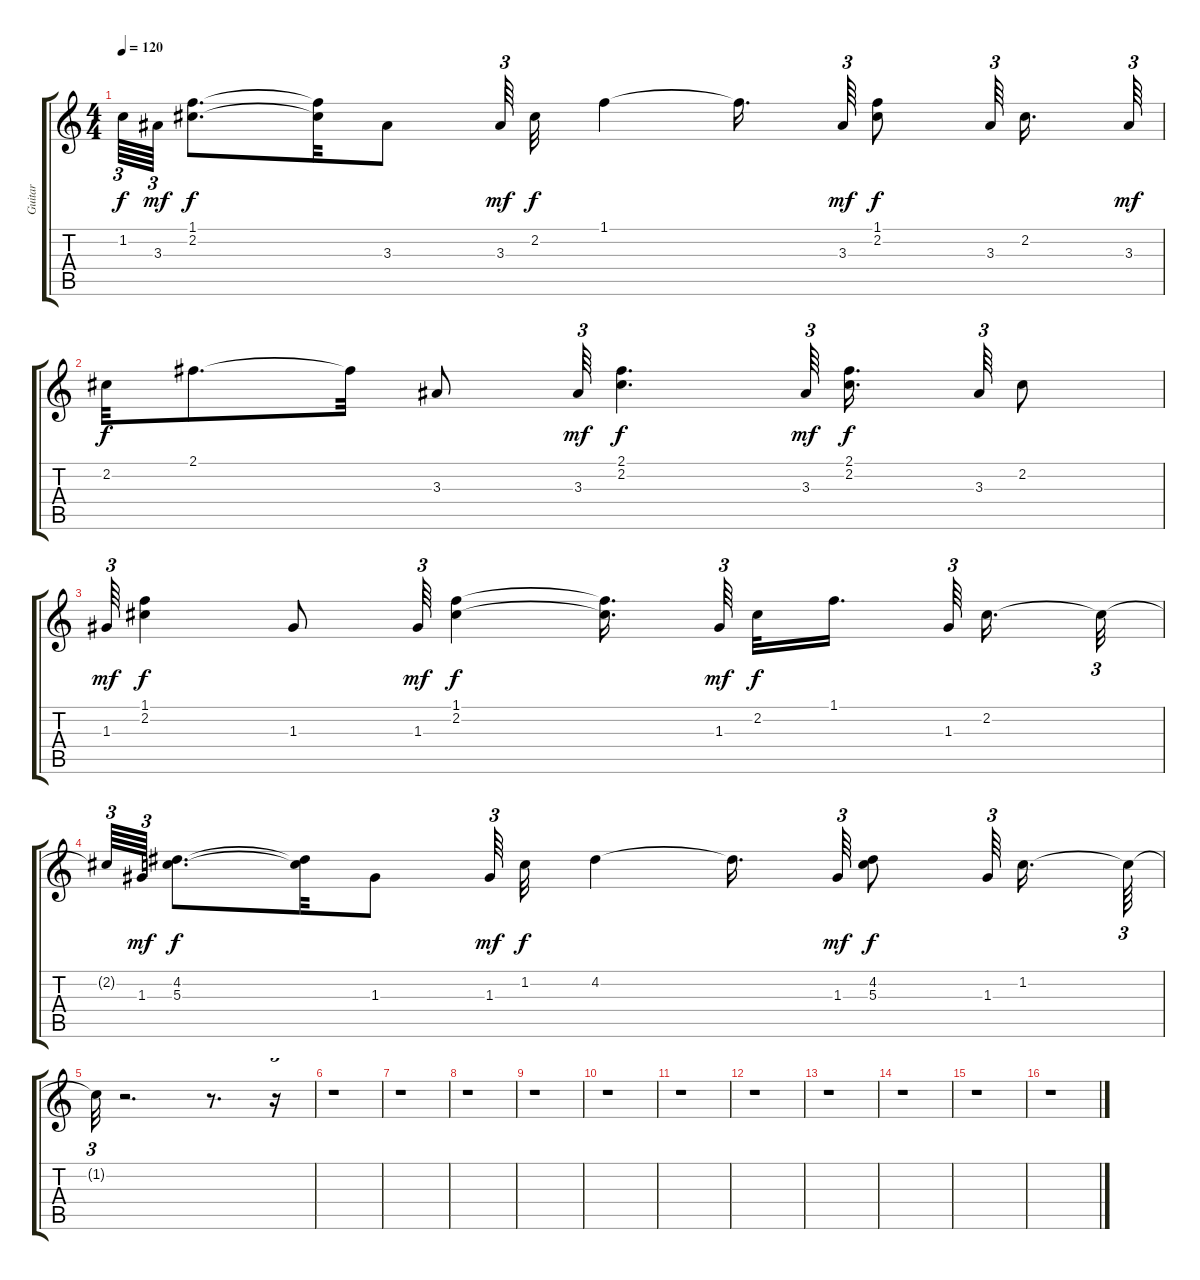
\track ("Guitar" "Guitar") {instrument electricguitarjazz}
\staff {score tabs}
\tuning (E4 B3 G3 D3 A2 E2) {hide}
\ts (4 4)
\tempo 120
\clef g2
\ks c
1.2{t}.64{tu (3 2) dy f} 3.3.64{tu (3 2) dy mf} (1.1 2.2).8{d dy f} (1.1{t} 2.2{t}).32 3.3.8 3.3.64{tu (3 2) dy mf} 2.2.32{dy f} 1.1.4 1.1{t}.16{d} 3.3.64{tu (3 2) dy mf} (1.1 2.2).8{dy f} 3.3.64{tu (3 2) beam splitsecondary} 2.2.16{d} 3.3.64{tu (3 2) dy mf} |
2.2.32{dy f} 2.1.8{d} 2.1{t}.32 3.3.8 3.3.64{tu (3 2) dy mf} (2.1 2.2).4{d dy f} 3.3.64{tu (3 2) dy mf beam splitsecondary} (2.1 2.2).16{d dy f beam splitsecondary} 3.3.64{tu (3 2)} 2.2.8 |
1.3.64{tu (3 2) dy mf} (1.1 2.2).4{dy f} 1.3.8 1.3.64{tu (3 2) dy mf} (1.1 2.2).4{dy f} (1.1{t} 2.2{t}).16{d} 1.3.64{tu (3 2) dy mf} 2.2.32{dy f} 1.1.16{d beam splitsecondary} 1.3.64{tu (3 2) beam splitsecondary} 2.2.16{d} 2.2{t}.32{tu (3 2)} |
2.2{t}.64{tu (3 2)} 1.3.64{tu (3 2) dy mf} (4.2 5.3).8{d dy f} (4.2{t} 5.3{t}).32 1.3.8 1.3.64{tu (3 2) dy mf} 1.2.32{dy f} 4.2.4 4.2{t}.16{d} 1.3.64{tu (3 2) dy mf} (4.2 5.3).8{dy f} 1.3.64{tu (3 2) beam splitsecondary} 1.2.16{d} 1.2{t}.64{tu (3 2)} |
1.2{t}.32{tu (3 2)} r.2{d} r.8{d} r.16{tu (3 2)} |
r.1 |
r.1 |
r.1 |
r.1 |
r.1 |
r.1 |
r.1 |
r.1 |
r.1 |
r.1 |
r.1
